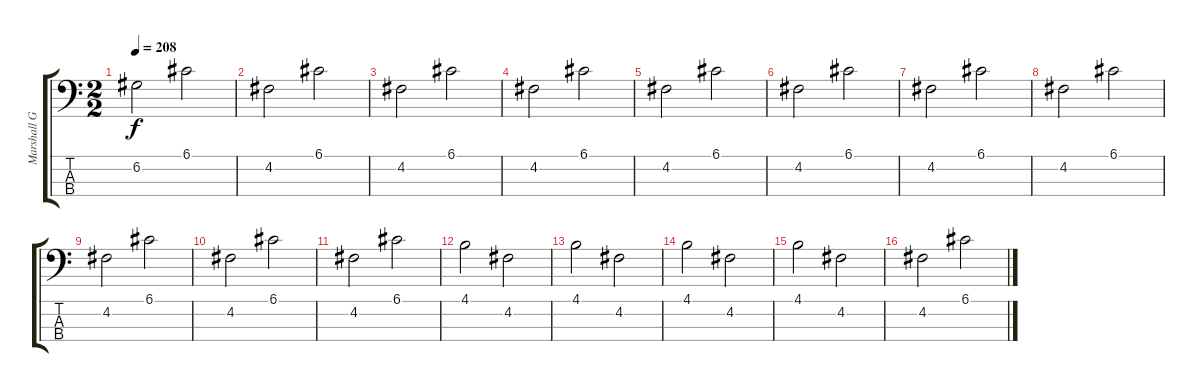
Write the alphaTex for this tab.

\track ("Marshall Grant" "Marshall G") {instrument electricbassfinger}
\staff {score tabs}
\tuning (G2 D2 A1 E1) {hide}
\ts (2 2)
\tempo 208
\clef f4
\ks c
6.2.2{dy f} 6.1.2 |
4.2.2 6.1.2 |
4.2.2 6.1.2 |
4.2.2 6.1.2 |
4.2.2 6.1.2 |
4.2.2 6.1.2 |
4.2.2 6.1.2 |
4.2.2 6.1.2 |
4.2.2 6.1.2 |
4.2.2 6.1.2 |
4.2.2 6.1.2 |
4.1.2 4.2.2 |
4.1.2 4.2.2 |
4.1.2 4.2.2 |
4.1.2 4.2.2 |
4.2.2 6.1.2
